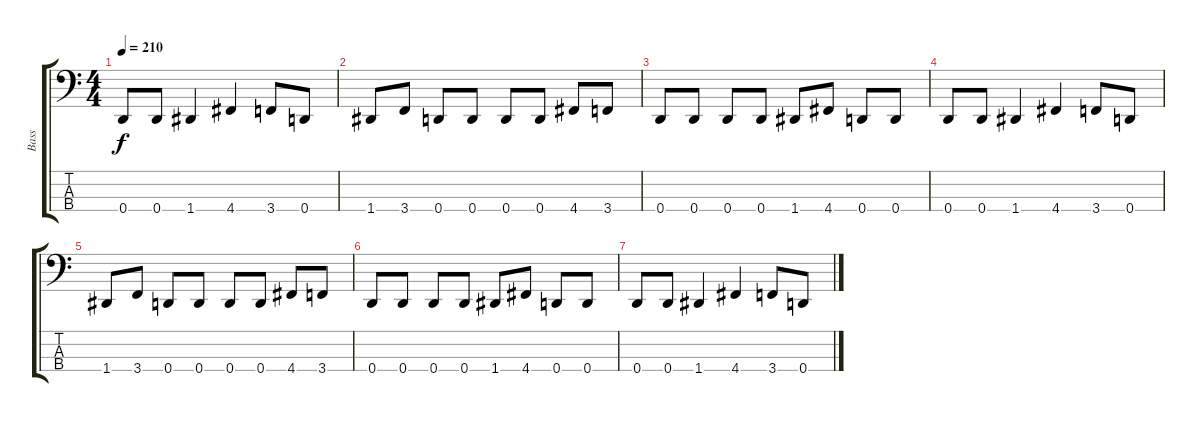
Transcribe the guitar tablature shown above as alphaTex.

\track ("Bass" "Bass") {instrument electricbasspick}
\staff {score tabs}
\tuning (F2 C2 G1 D1) {hide}
\ts (4 4)
\tempo 210
\clef f4
\ks c
0.4.8{dy f} 0.4.8 1.4.4 4.4.4 3.4.8 0.4.8 |
1.4.8 3.4.8 0.4.8 0.4.8 0.4.8 0.4.8 4.4.8 3.4.8 |
0.4.8 0.4.8 0.4.8 0.4.8 1.4.8 4.4.8 0.4.8 0.4.8 |
0.4.8 0.4.8 1.4.4 4.4.4 3.4.8 0.4.8 |
1.4.8 3.4.8 0.4.8 0.4.8 0.4.8 0.4.8 4.4.8 3.4.8 |
0.4.8 0.4.8 0.4.8 0.4.8 1.4.8 4.4.8 0.4.8 0.4.8 |
0.4.8 0.4.8 1.4.4 4.4.4 3.4.8 0.4.8
